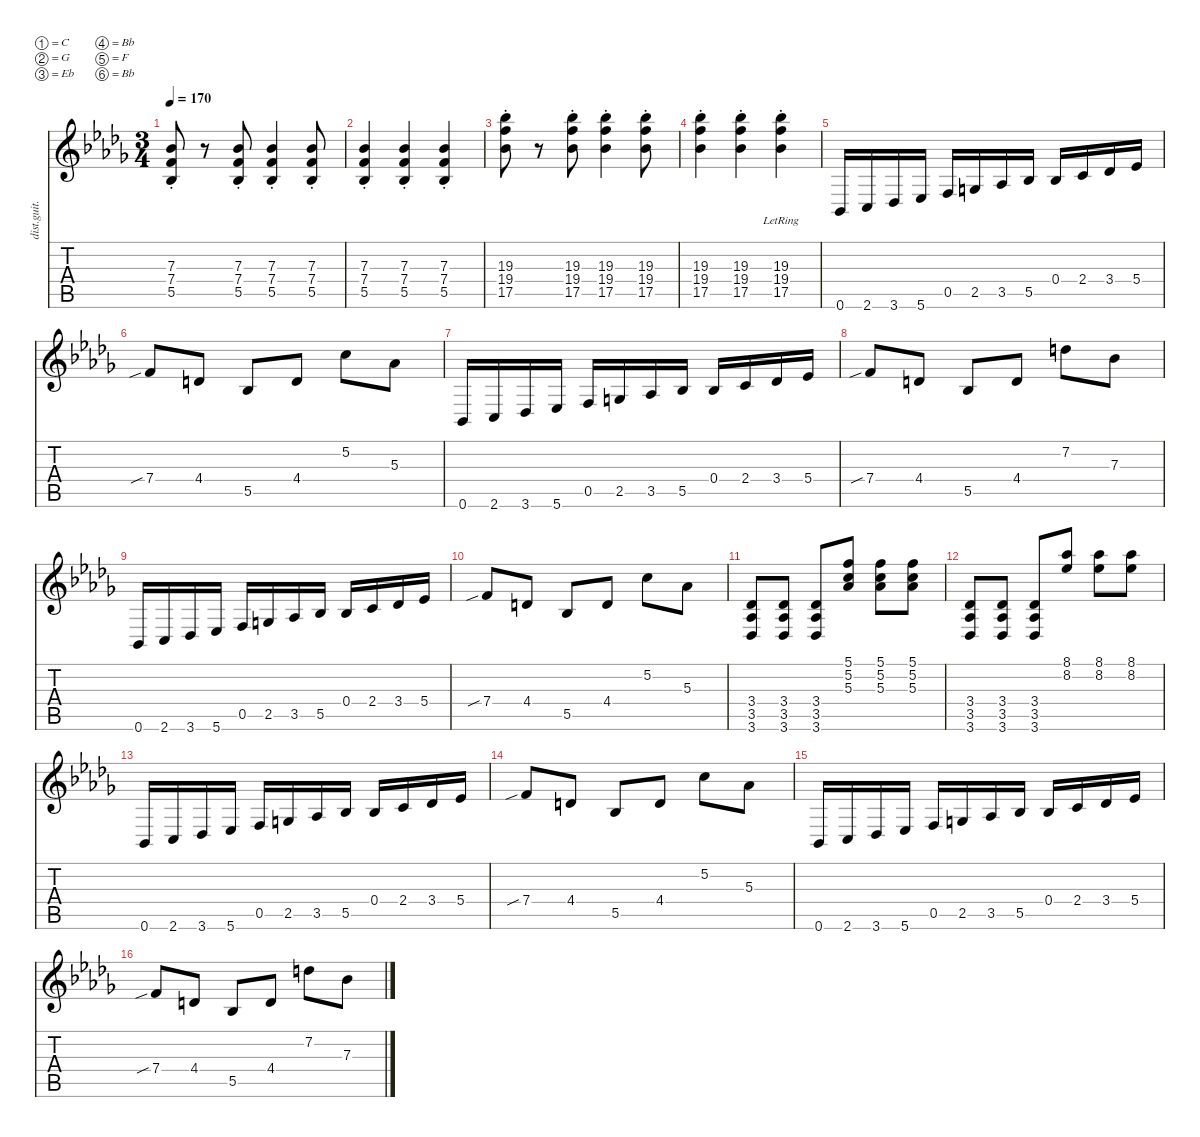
\defaultSystemsLayout 4
\hideDynamics
\bracketExtendMode nobrackets
\track ("Distortion Guitar" "dist.guit.") {instrument distortionguitar}
\staff {score tabs}
\tuning (C4 G3 Eb3 Bb2 F2 Bb1)
\ts (3 4)
\beaming (8 2 2 2)
\tempo 170
\clef g2
\ks bbminor
(5.5{st acc b} 7.4{st acc forcenatural} 7.3{st acc b}).8{dy mf instrument distortionguitar} r.8 (5.5{st acc b} 7.4{st acc forcenatural} 7.3{st acc b}).8 (5.5{st acc b} 7.4{st acc forcenatural} 7.3{st acc b}).4 (5.5{st acc b} 7.4{st acc forcenatural} 7.3{st acc b}).8 |
(5.5{st acc b} 7.4{st acc forcenatural} 7.3{st acc b}).4 (5.5{st acc b} 7.4{st acc forcenatural} 7.3{st acc b}).4 (5.5{st acc b} 7.4{st acc forcenatural} 7.3{st acc b}).4 |
(17.5{st acc b} 19.4{st acc forcenatural} 19.3{st acc b}).8 r.8 (17.5{st acc b} 19.4{st acc forcenatural} 19.3{st acc b}).8 (17.5{st acc b} 19.4{st acc forcenatural} 19.3{st acc b}).4 (17.5{st acc b} 19.4{st acc forcenatural} 19.3{st acc b}).8 |
(17.5{acc b} 19.4{acc forcenatural} 19.3{st acc b}).4 (17.5{acc b} 19.4{acc forcenatural} 19.3{st acc b}).4 (17.5{lr acc b} 19.4{st acc forcenatural} 19.3{acc b}).4 |
0.6{acc b}.16 2.6{acc forcenatural}.16 3.6{acc b}.16 5.6{acc b}.16 0.5{acc forcenatural}.16 2.5{acc forcenatural}.16 3.5{acc b}.16 5.5{acc b}.16 0.4{acc b}.16 2.4{acc forcenatural}.16 3.4{acc b}.16 5.4{acc b}.16 |
7.4{sib acc forcenatural}.8 4.4{acc forcenatural}.8 5.5{acc b}.8 4.4{acc forcenatural}.8 5.2{acc forcenatural}.8 5.3{acc b}.8 |
0.6{acc b}.16 2.6{acc forcenatural}.16 3.6{acc b}.16 5.6{acc b}.16 0.5{acc forcenatural}.16 2.5{acc forcenatural}.16 3.5{acc b}.16 5.5{acc b}.16 0.4{acc b}.16 2.4{acc forcenatural}.16 3.4{acc b}.16 5.4{acc b}.16 |
7.4{sib acc forcenatural}.8 4.4{acc forcenatural}.8 5.5{acc b}.8 4.4{acc forcenatural}.8 7.2{acc forcenatural}.8 7.3{acc b}.8 |
0.6{acc b}.16 2.6{acc forcenatural}.16 3.6{acc b}.16 5.6{acc b}.16 0.5{acc forcenatural}.16 2.5{acc forcenatural}.16 3.5{acc b}.16 5.5{acc b}.16 0.4{acc b}.16 2.4{acc forcenatural}.16 3.4{acc b}.16 5.4{acc b}.16 |
7.4{sib acc forcenatural}.8 4.4{acc forcenatural}.8 5.5{acc b}.8 4.4{acc forcenatural}.8 5.2{acc forcenatural}.8 5.3{acc b}.8 |
(3.6{acc b} 3.5{acc b} 3.4{acc b}).8 (3.6{acc b} 3.5{acc b} 3.4{acc b}).8 (3.6{acc b} 3.5{acc b} 3.4{acc b}).8 (5.3{acc b} 5.2{acc forcenatural} 5.1{acc forcenatural}).8 (5.3{acc b} 5.2{acc forcenatural} 5.1{acc forcenatural}).8 (5.3{acc b} 5.2{acc forcenatural} 5.1{acc forcenatural}).8 |
(3.6{acc b} 3.5{acc b} 3.4{acc b}).8 (3.6{acc b} 3.5{acc b} 3.4{acc b}).8 (3.6{acc b} 3.5{acc b} 3.4{acc b}).8 (8.2{acc b} 8.1{acc b}).8 (8.2{acc b} 8.1{acc b}).8 (8.2{acc b} 8.1{acc b}).8 |
0.6{acc b}.16 2.6{acc forcenatural}.16 3.6{acc b}.16 5.6{acc b}.16 0.5{acc forcenatural}.16 2.5{acc forcenatural}.16 3.5{acc b}.16 5.5{acc b}.16 0.4{acc b}.16 2.4{acc forcenatural}.16 3.4{acc b}.16 5.4{acc b}.16 |
7.4{sib acc forcenatural}.8 4.4{acc forcenatural}.8 5.5{acc b}.8 4.4{acc forcenatural}.8 5.2{acc forcenatural}.8 5.3{acc b}.8 |
0.6{acc b}.16 2.6{acc forcenatural}.16 3.6{acc b}.16 5.6{acc b}.16 0.5{acc forcenatural}.16 2.5{acc forcenatural}.16 3.5{acc b}.16 5.5{acc b}.16 0.4{acc b}.16 2.4{acc forcenatural}.16 3.4{acc b}.16 5.4{acc b}.16 |
7.4{sib acc forcenatural}.8 4.4{acc forcenatural}.8 5.5{acc b}.8 4.4{acc forcenatural}.8 7.2{acc forcenatural}.8 7.3{acc b}.8
